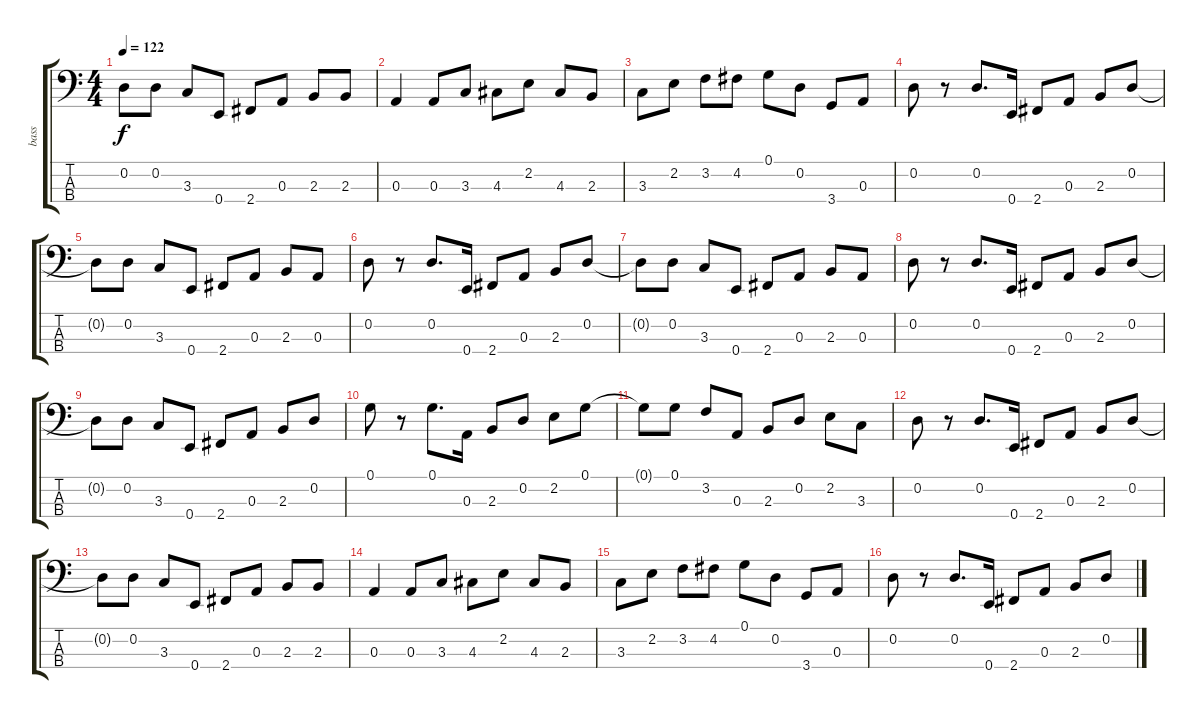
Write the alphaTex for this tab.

\track ("bass" "bass") {instrument electricbassfinger}
\staff {score tabs}
\tuning (G2 D2 A1 E1) {hide}
\ts (4 4)
\tempo 122
\clef f4
\ks c
0.2{t}.8{dy f} 0.2.8 3.3.8 0.4.8 2.4.8 0.3.8 2.3.8 2.3.8 |
0.3.4 0.3.8 3.3.8 4.3.8 2.2.8 4.3.8 2.3.8 |
3.3.8 2.2.8 3.2.8 4.2.8 0.1.8 0.2.8 3.4.8 0.3.8 |
0.2.8 r.8 0.2.8{d} 0.4.16 2.4.8 0.3.8 2.3.8 0.2.8 |
0.2{t}.8 0.2.8 3.3.8 0.4.8 2.4.8 0.3.8 2.3.8 0.3.8 |
0.2.8 r.8 0.2.8{d} 0.4.16 2.4.8 0.3.8 2.3.8 0.2.8 |
0.2{t}.8 0.2.8 3.3.8 0.4.8 2.4.8 0.3.8 2.3.8 0.3.8 |
0.2.8 r.8 0.2.8{d} 0.4.16 2.4.8 0.3.8 2.3.8 0.2.8 |
0.2{t}.8 0.2.8 3.3.8 0.4.8 2.4.8 0.3.8 2.3.8 0.2.8 |
0.1.8 r.8 0.1.8{d} 0.3.16 2.3.8 0.2.8 2.2.8 0.1.8 |
0.1{t}.8 0.1.8 3.2.8 0.3.8 2.3.8 0.2.8 2.2.8 3.3.8 |
0.2.8 r.8 0.2.8{d} 0.4.16 2.4.8 0.3.8 2.3.8 0.2.8 |
0.2{t}.8 0.2.8 3.3.8 0.4.8 2.4.8 0.3.8 2.3.8 2.3.8 |
0.3.4 0.3.8 3.3.8 4.3.8 2.2.8 4.3.8 2.3.8 |
3.3.8 2.2.8 3.2.8 4.2.8 0.1.8 0.2.8 3.4.8 0.3.8 |
0.2.8 r.8 0.2.8{d} 0.4.16 2.4.8 0.3.8 2.3.8 0.2.8
